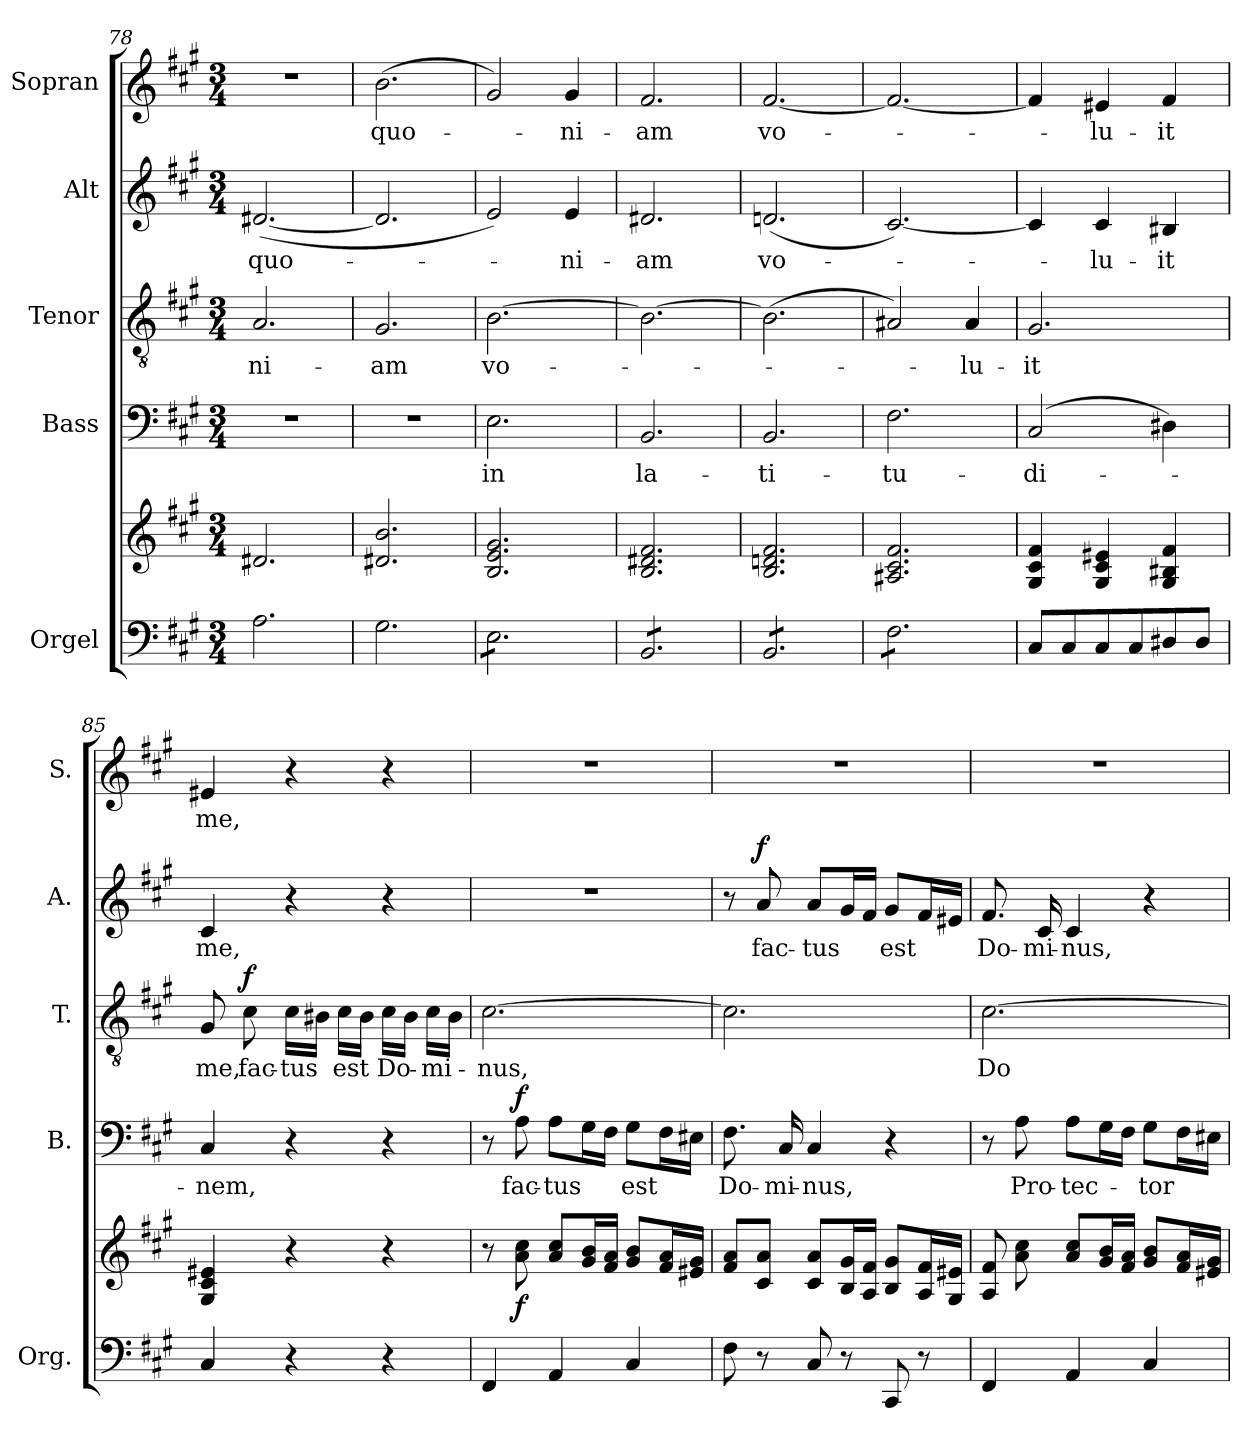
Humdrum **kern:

**kern	**kern	**dynam	**kern	**text	**dynam	**kern	**text	**dynam	**kern	**text	**dynam	**kern	**text
*part5	*part5	*part5	*part4	*part4	*part4	*part3	*part3	*part3	*part2	*part2	*part2	*part1	*part1
*staff6	*staff5	*staff5/6	*staff4	*staff4	*staff4	*staff3	*staff3	*staff3	*staff2	*staff2	*staff2	*staff1	*staff1
*I"Orgel	*	*	*I"Bass	*	*	*I"Tenor	*	*	*I"Alt	*	*	*I"Sopran	*
*I'Org.	*	*	*I'B.	*	*	*I'T.	*	*	*I'A.	*	*	*I'S.	*
!!LO:LB:g=z
*clefF4	*clefG2	*	*clefF4	*	*	*clefGv2	*	*	*clefG2	*	*	*clefG2	*
*k[f#c#g#]	*k[f#c#g#]	*	*k[f#c#g#]	*	*	*k[f#c#g#]	*	*	*k[f#c#g#]	*	*	*k[f#c#g#]	*
*A:	*A:	*	*A:	*	*	*A:	*	*	*A:	*	*	*A:	*
*M3/4	*M3/4	*	*M3/4	*	*	*M3/4	*	*	*M3/4	*	*	*M3/4	*
=78	=78	=78	=78	=78	=78	=78	=78	=78	=78	=78	=78	=78	=78
!	!	!	!	!	!	!	!LO:LY:b	!	!	!LO:LY:b	!	!	!
2.A\	2.d#X/	.	2.r	.	.	2.A/	-ni-	.	(<[2.d#X/	quo-	.	2.r	.
=79	=79	=79	=79	=79	=79	=79	=79	=79	=79	=79	=79	=79	=79
!	!	!	!	!	!	!	!LO:LY:b	!	!	!	!	!	!LO:LY:b
2.G#\	2.d#X/ 2.b/	.	2.r	.	.	2.G#/	-am	.	2.d#/]	.	.	(>2.b\	quo-
=80	=80	=80	=80	=80	=80	=80	=80	=80	=80	=80	=80	=80	=80
!	!	!	!	!LO:LY:b	!	!	!LO:LY:b	!	!	!	!	!	!
*tremolo	*	*	*	*	*	*	*	*	*	*	*	*	*
8E\L	2.B/ 2.e/ 2.g#/	.	2.E\	in	.	[2.B\	vo-	.	2e/)	.	.	2g#/)	.
8E\	.	.	.	.	.	.	.	.	.	.	.	.	.
8E\	.	.	.	.	.	.	.	.	.	.	.	.	.
8E\	.	.	.	.	.	.	.	.	.	.	.	.	.
!	!	!	!	!	!	!	!	!	!	!LO:LY:b	!	!	!LO:LY:b
8E\	.	.	.	.	.	.	.	.	4e/	-ni-	.	4g#/	-ni-
8E\J	.	.	.	.	.	.	.	.	.	.	.	.	.
=81	=81	=81	=81	=81	=81	=81	=81	=81	=81	=81	=81	=81	=81
!	!	!	!	!LO:LY:b	!	!	!	!	!	!LO:LY:b	!	!	!LO:LY:b
8BB/L	2.B/ 2.d#X/ 2.f#/	.	2.BB/	la-	.	2.B\_	.	.	2.d#X/	-am	.	2.f#/	-am
8BB/	.	.	.	.	.	.	.	.	.	.	.	.	.
8BB/	.	.	.	.	.	.	.	.	.	.	.	.	.
8BB/	.	.	.	.	.	.	.	.	.	.	.	.	.
8BB/	.	.	.	.	.	.	.	.	.	.	.	.	.
8BB/J	.	.	.	.	.	.	.	.	.	.	.	.	.
=82	=82	=82	=82	=82	=82	=82	=82	=82	=82	=82	=82	=82	=82
!	!	!	!	!LO:LY:b	!	!	!	!	!	!LO:LY:b	!	!	!LO:LY:b
8BB/L	2.B/ 2.dn/ 2.f#/	.	2.BB/	-ti-	.	(>2.B\]	.	.	(<2.dn/	vo-	.	[2.f#/	vo-
8BB/	.	.	.	.	.	.	.	.	.	.	.	.	.
8BB/	.	.	.	.	.	.	.	.	.	.	.	.	.
8BB/	.	.	.	.	.	.	.	.	.	.	.	.	.
8BB/	.	.	.	.	.	.	.	.	.	.	.	.	.
8BB/J	.	.	.	.	.	.	.	.	.	.	.	.	.
=83	=83	=83	=83	=83	=83	=83	=83	=83	=83	=83	=83	=83	=83
!	!	!	!	!LO:LY:b	!	!	!	!	!	!	!	!	!
8F#\L	2.A#X/ 2.c#/ 2.f#/	.	2.F#\	-tu-	.	2A#X/)	.	.	[2.c#/)	.	.	2.f#/_	.
8F#\	.	.	.	.	.	.	.	.	.	.	.	.	.
8F#\	.	.	.	.	.	.	.	.	.	.	.	.	.
8F#\	.	.	.	.	.	.	.	.	.	.	.	.	.
!	!	!	!	!	!	!	!LO:LY:b	!	!	!	!	!	!
8F#\	.	.	.	.	.	4A#/	-lu-	.	.	.	.	.	.
8F#\J	.	.	.	.	.	.	.	.	.	.	.	.	.
*Xtremolo	*	*	*	*	*	*	*	*	*	*	*	*	*
=84	=84	=84	=84	=84	=84	=84	=84	=84	=84	=84	=84	=84	=84
!	!	!	!	!LO:LY:b	!	!	!LO:LY:b	!	!	!	!	!	!
8C#/L	4G#/ 4c#/ 4f#/	.	(2C#/	-di-	.	2.G#/	-it	.	4c#/]	.	.	4f#/]	.
8C#/	.	.	.	.	.	.	.	.	.	.	.	.	.
!	!	!	!	!	!	!	!	!	!	!LO:LY:b	!	!	!LO:LY:b
8C#/	4G#/ 4c#/ 4e#X/	.	.	.	.	.	.	.	4c#/	-lu-	.	4e#X/	-lu-
8C#/	.	.	.	.	.	.	.	.	.	.	.	.	.
!	!	!	!	!	!	!	!	!	!	!LO:LY:b	!	!	!LO:LY:b
8D#X/	4G#/ 4B#X/ 4f#/	.	4D#X\)	.	.	.	.	.	4B#X/	-it	.	4f#/	-it
8D#/J	.	.	.	.	.	.	.	.	.	.	.	.	.
!!LO:PB:g=z
=85	=85	=85	=85	=85	=85	=85	=85	=85	=85	=85	=85	=85	=85
!	!	!	!	!LO:LY:b	!	!	!LO:LY:b	!	!	!LO:LY:b	!	!	!LO:LY:b
4C#/	4G#/ 4c#/ 4e#X/	.	4C#/	-nem,	.	8G#/	me,	.	4c#/	me,	.	4e#X/	me,
!	!	!	!	!	!	!	!LO:LY:b	!LO:DY:a	!	!	!	!	!
.	.	.	.	.	.	8c#\	fac-	f	.	.	.	.	.
!	!	!	!	!	!	!	!LO:LY:b	!	!	!	!	!	!
4r	4r	.	4r	.	.	16c#\LL	-tus	.	4r	.	.	4r	.
.	.	.	.	.	.	16B#X\JJ	.	.	.	.	.	.	.
!	!	!	!	!	!	!	!LO:LY:b	!	!	!	!	!	!
.	.	.	.	.	.	16c#\LL	est	.	.	.	.	.	.
.	.	.	.	.	.	16B#\JJ	.	.	.	.	.	.	.
!	!	!	!	!	!	!	!LO:LY:b	!	!	!	!	!	!
4r	4r	.	4r	.	.	16c#\LL	Do-	.	4r	.	.	4r	.
.	.	.	.	.	.	16B#\JJ	.	.	.	.	.	.	.
!	!	!	!	!	!	!	!LO:LY:b	!	!	!	!	!	!
.	.	.	.	.	.	16c#\LL	-mi-	.	.	.	.	.	.
.	.	.	.	.	.	16B#\JJ	.	.	.	.	.	.	.
=86	=86	=86	=86	=86	=86	=86	=86	=86	=86	=86	=86	=86	=86
!	!	!	!	!	!	!	!LO:LY:b	!	!	!	!	!	!
4FF#/	8r	.	8r	.	.	[2.c#\	-nus,	.	2.r	.	.	2.r	.
!	!	!LO:DY:b	!	!LO:LY:b	!LO:DY:a	!	!	!	!	!	!	!	!
.	8a\ 8cc#\	f	8A\	fac-	f	.	.	.	.	.	.	.	.
!	!	!	!	!LO:LY:b	!	!	!	!	!	!	!	!	!
4AA/	8a/ 8cc#/L	.	8A\L	-tus	.	.	.	.	.	.	.	.	.
.	16g#/ 16b/L	.	16G#\L	.	.	.	.	.	.	.	.	.	.
.	16f#/ 16a/JJ	.	16F#\JJ	.	.	.	.	.	.	.	.	.	.
!	!	!	!	!LO:LY:b	!	!	!	!	!	!	!	!	!
4C#/	8g#/ 8b/L	.	8G#\L	est	.	.	.	.	.	.	.	.	.
.	16f#/ 16a/L	.	16F#\L	.	.	.	.	.	.	.	.	.	.
.	16e#X/ 16g#/JJ	.	16E#X\JJ	.	.	.	.	.	.	.	.	.	.
=87	=87	=87	=87	=87	=87	=87	=87	=87	=87	=87	=87	=87	=87
!	!	!	!	!LO:LY:b	!	!	!	!	!	!	!	!	!
8F#\	8f#/ 8a/L	.	8.F#\	Do-	.	2.c#\]	.	.	8r	.	.	2.r	.
!	!	!	!	!	!	!	!	!	!	!LO:LY:b	!LO:DY:a	!	!
8r	8c#/ 8a/J	.	.	.	.	.	.	.	8a/	fac-	f	.	.
!	!	!	!	!LO:LY:b	!	!	!	!	!	!	!	!	!
.	.	.	16C#/	-mi-	.	.	.	.	.	.	.	.	.
!	!	!	!	!LO:LY:b	!	!	!	!	!	!LO:LY:b	!	!	!
8C#/	8c#/ 8a/L	.	4C#/	-nus,	.	.	.	.	8a/L	-tus	.	.	.
8r	16B/ 16g#/L	.	.	.	.	.	.	.	16g#/L	.	.	.	.
.	16A/ 16f#/JJ	.	.	.	.	.	.	.	16f#/JJ	.	.	.	.
!	!	!	!	!	!	!	!	!	!	!LO:LY:b	!	!	!
8CC#/	8B/ 8g#/L	.	4r	.	.	.	.	.	8g#/L	est	.	.	.
8r	16A/ 16f#/L	.	.	.	.	.	.	.	16f#/L	.	.	.	.
.	16G#/ 16e#X/JJ	.	.	.	.	.	.	.	16e#X/JJ	.	.	.	.
=88	=88	=88	=88	=88	=88	=88	=88	=88	=88	=88	=88	=88	=88
!	!	!	!	!	!	!	!LO:LY:b	!	!	!LO:LY:b	!	!	!
4FF#/	8A/ 8f#/	.	8r	.	.	[2.c#\	Do-	.	8.f#/	Do-	.	2.r	.
!	!	!	!	!LO:LY:b	!	!	!	!	!	!	!	!	!
.	8a\ 8cc#\	.	8A\	Pro-	.	.	.	.	.	.	.	.	.
!	!	!	!	!	!	!	!	!	!	!LO:LY:b	!	!	!
.	.	.	.	.	.	.	.	.	16c#/	-mi-	.	.	.
!	!	!	!	!LO:LY:b	!	!	!	!	!	!LO:LY:b	!	!	!
4AA/	8a/ 8cc#/L	.	8A\L	-tec-	.	.	.	.	4c#/	-nus,	.	.	.
.	16g#/ 16b/L	.	16G#\L	.	.	.	.	.	.	.	.	.	.
.	16f#/ 16a/JJ	.	16F#\JJ	.	.	.	.	.	.	.	.	.	.
!	!	!	!	!LO:LY:b	!	!	!	!	!	!	!	!	!
4C#/	8g#/ 8b/L	.	8G#\L	-tor	.	.	.	.	4r	.	.	.	.
.	16f#/ 16a/L	.	16F#\L	.	.	.	.	.	.	.	.	.	.
.	16e#X/ 16g#/JJ	.	16E#X\JJ	.	.	.	.	.	.	.	.	.	.
=	=	=	=	=	=	=	=	=	=	=	=	=	=
*-	*-	*-	*-	*-	*-	*-	*-	*-	*-	*-	*-	*-	*-
